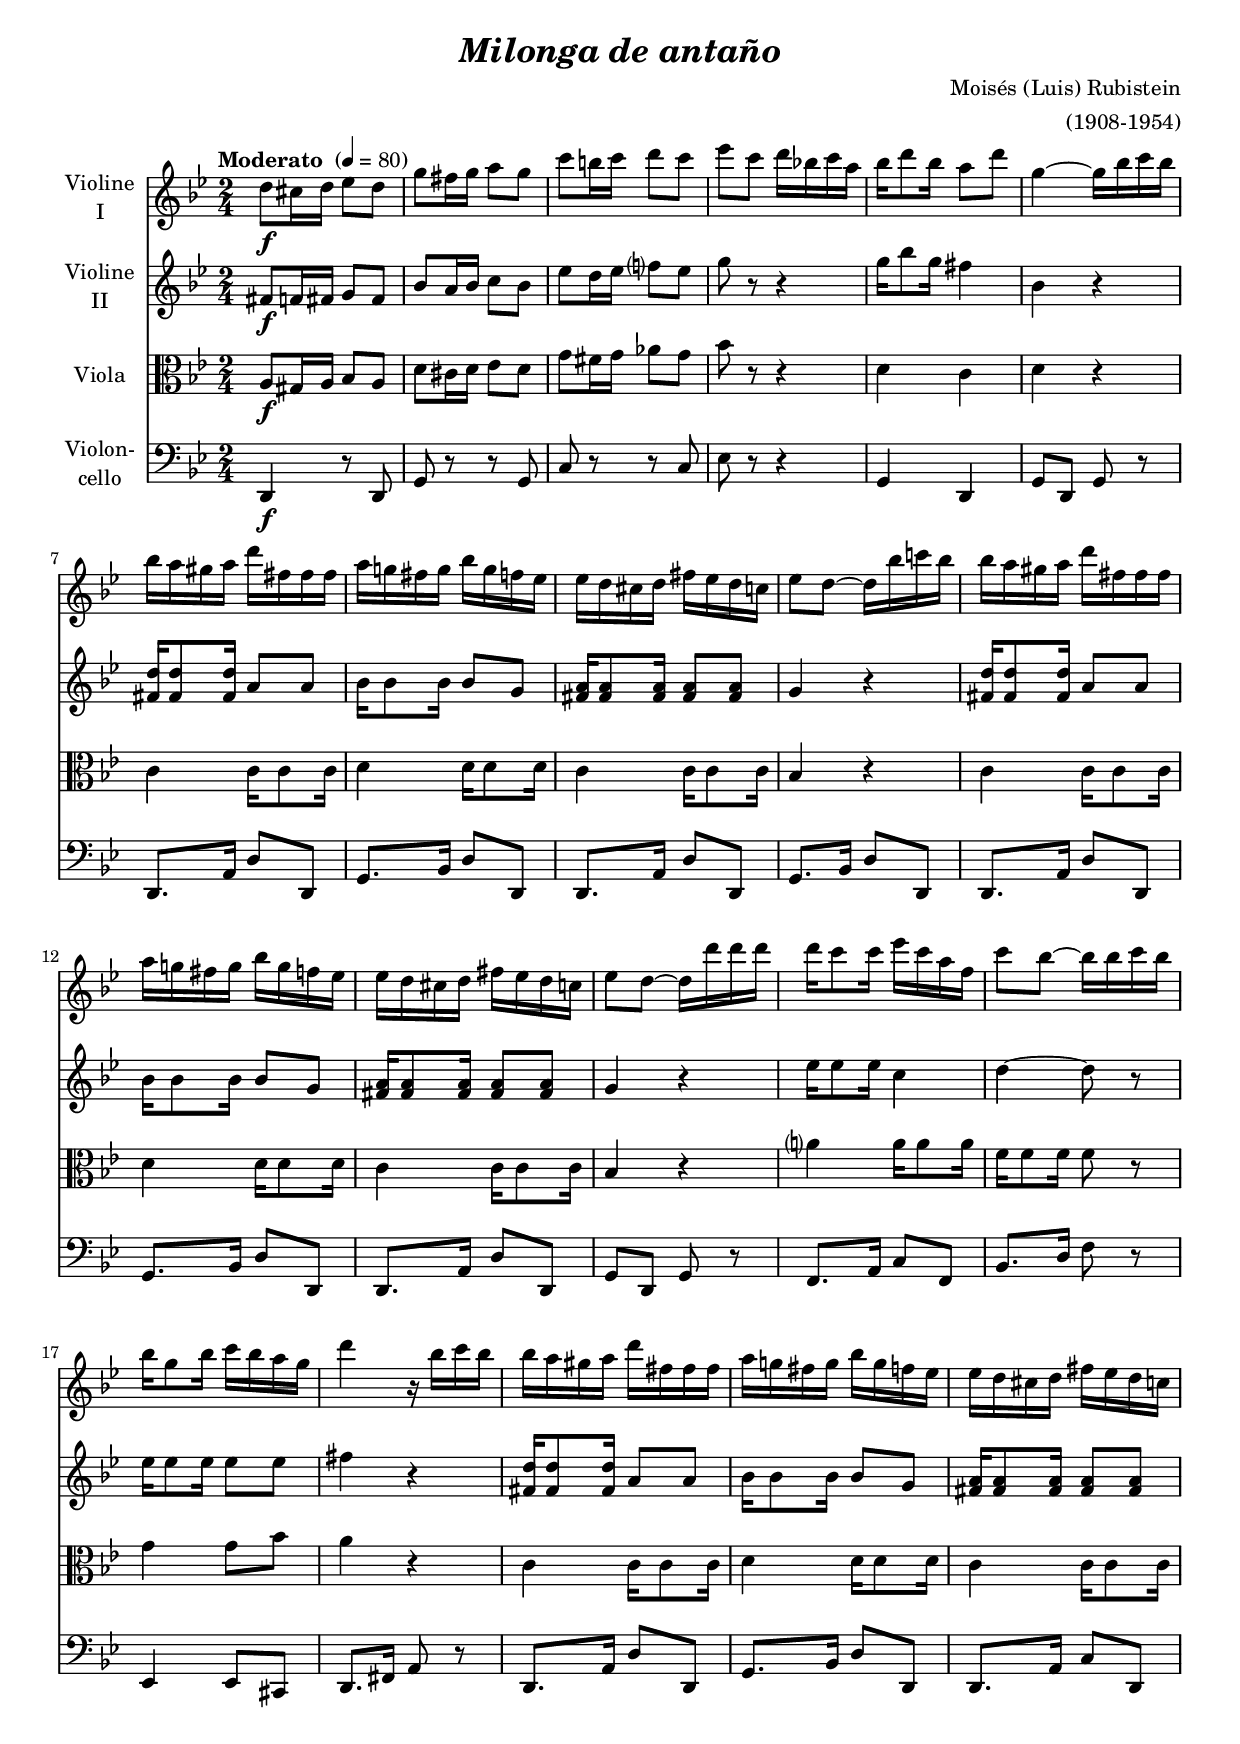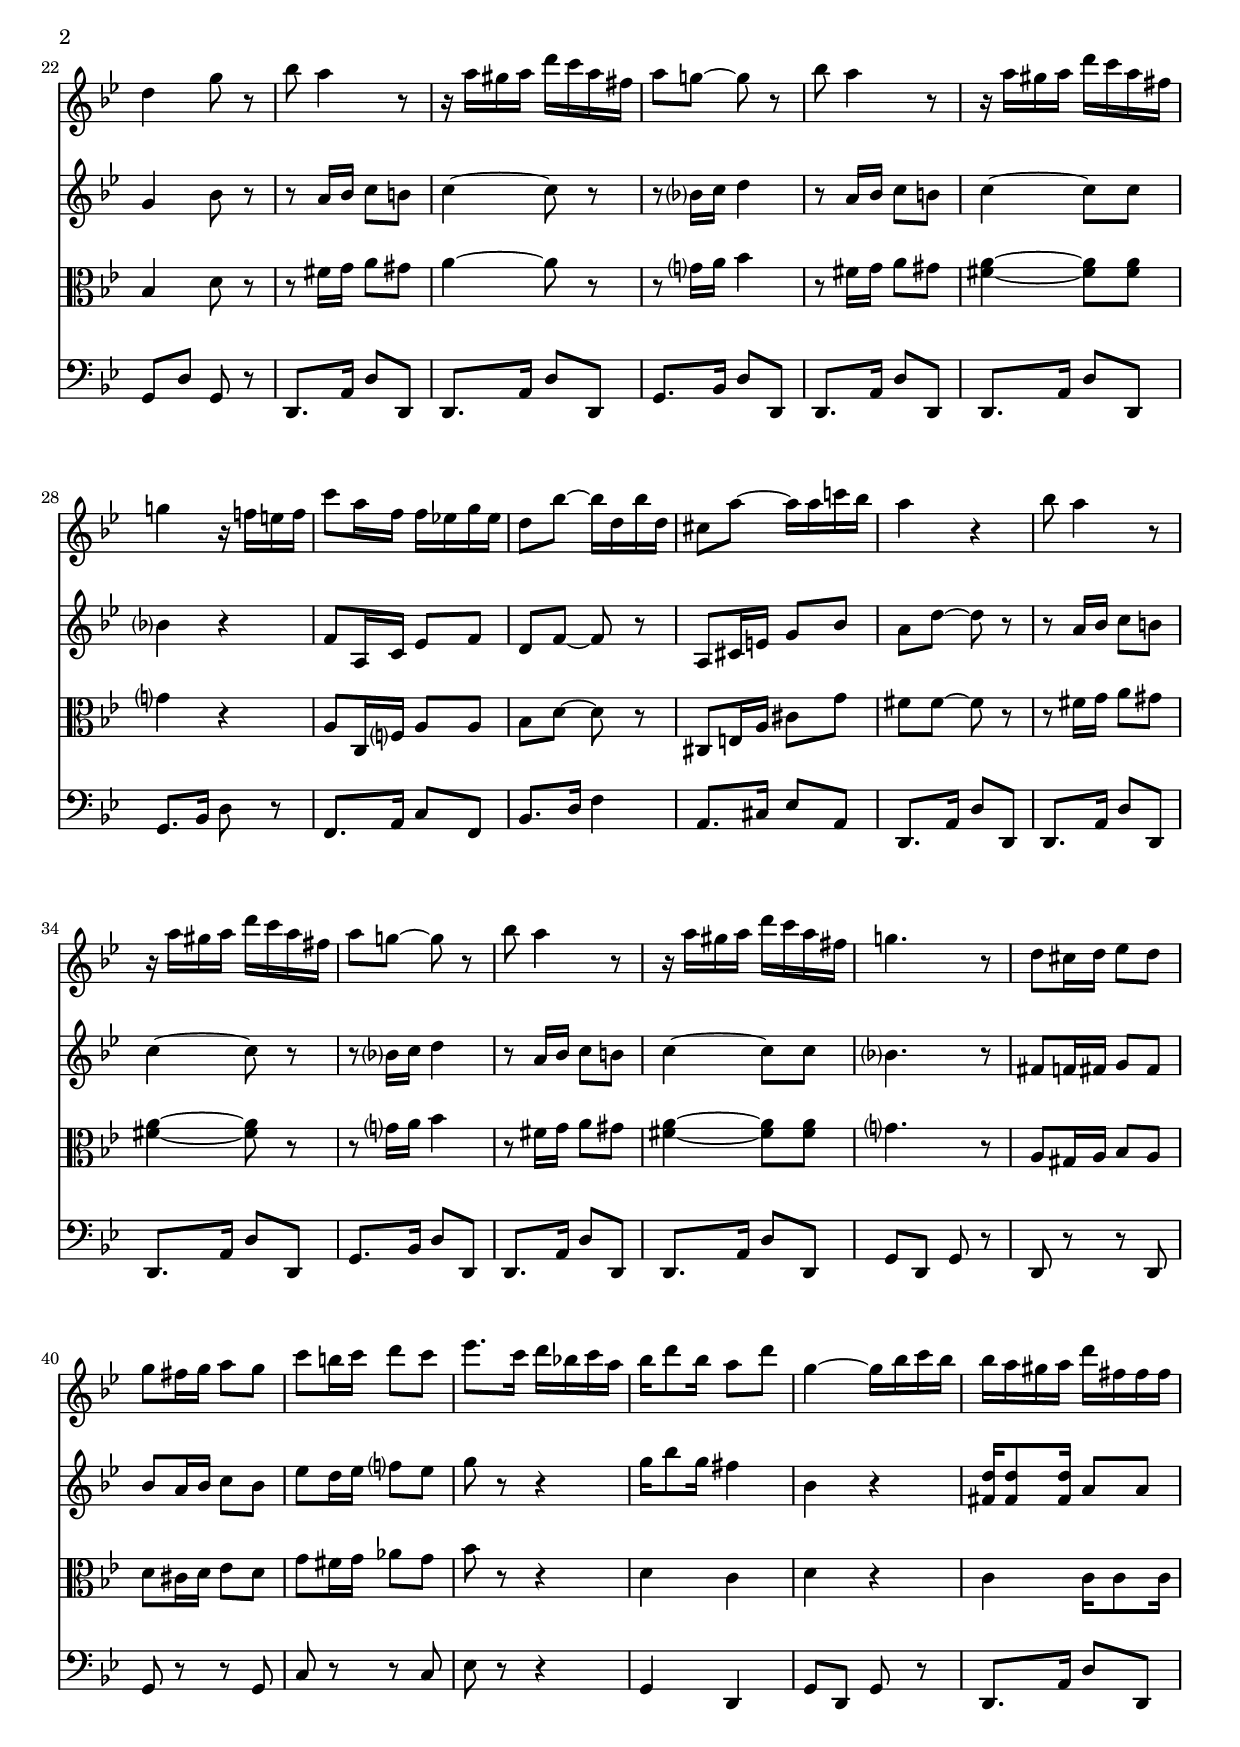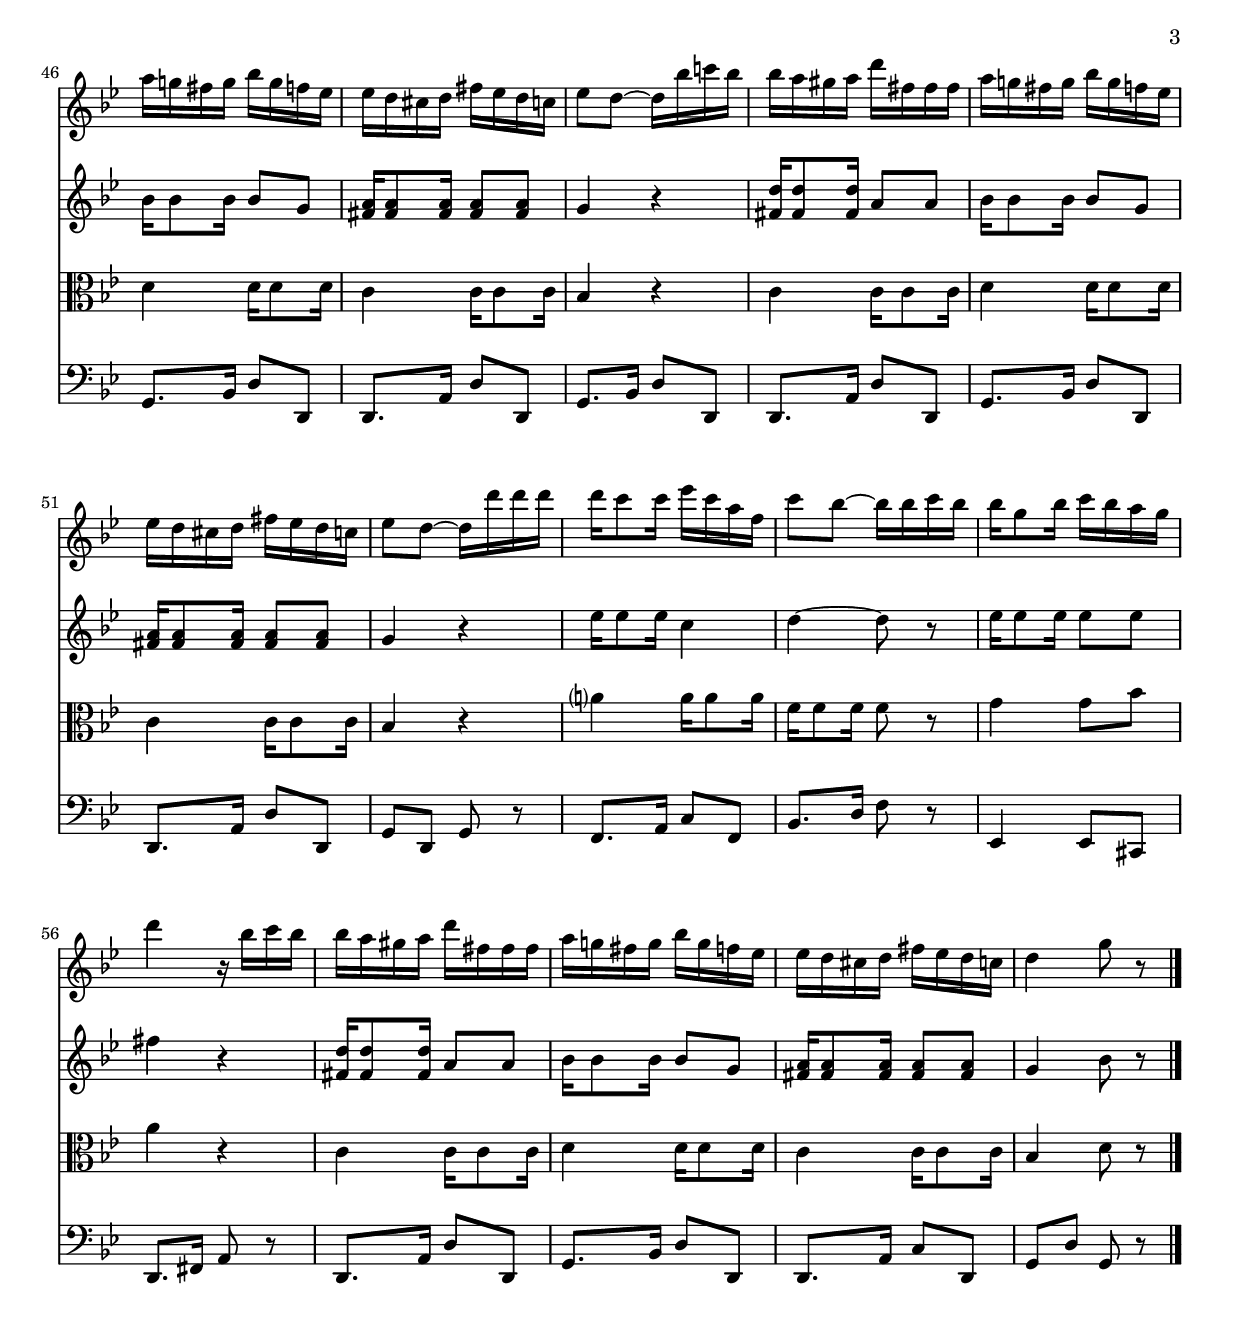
\version "2.14.2"
\include "deutsch.ly"

#(set-global-staff-size 18.5)

\header {
  title     = \markup \bold \italic "Milonga de antaño"
  composer  = "Moisés (Luis) Rubistein"
  arranger  = "(1908-1954)"
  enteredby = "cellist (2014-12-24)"
}

voiceconsts = {
  \key b \major
  \time 2/4
  \tempo "Moderato " 4=80
  \numericTimeSignature
  \compressFullBarRests
  \set tupletSpannerDuration = #(ly:make-moment 1 4)
}

mifl= "oboe"
mist = "string ensemble 1"
miva = "pizzicato strings"
%miba = "bassoon"
miba = "drawbar organ"

va = \relative c'' {
  \voiceconsts

  d8\f cis16 d es8 d
  g fis16 g a8 g
  c h16 c d8 c
  es c d16 b! c a
  b d8 b16 a8 d
  g,4~ g16 b c b

  b a gis a d fis, fis fis
  a g! fis g b g f es
  es d cis d fis es d c
  es8 d~ d16 b' c! b
  b a gis a d fis, fis fis

  a g! fis g b g f es
  es d cis d fis es d c
  es8 d~ d16 d' d d
  d c8 c16 es c a f
  c'8 b~ b16 b c b

  b g8 b16 c b a g
  d'4 r16 b c b
  b a gis a d fis, fis fis
  a g! fis g b g f es
  es d cis d fis es d c

  d4 g8 r
  b a4 r8
  r16 a gis a d c a fis
  a8 g!~ g r
  b a4 r8
  r16 a gis a d c a fis
  g!4 r16 f! e f

  c'8 a16 f f es! g es
  d8 b'~ b16 d, b' d,
  cis8 a'~ a16 a c! b
  a4 r
  b8 a4 r8
  r16 a gis a d c a fis

  a8 g!~ g r
  b a4 r8
  r16 a gis a d c a fis
  g!4. r8
  d cis16 d es8 d
  g fis16 g a8 g
  c h16 c d8 c

  es8. c16 d b! c a
  b d8 b16 a8 d
  g,4~ g16 b c b
  b a gis a d fis, fis fis
  a g! fis g b g f es

  es d cis d fis es d c
  es8 d~ d16 b' c! b
  b a gis a d fis, fis fis
  a g! fis g b g f es
  es d cis d fis es d c

  es8 d~ d16 d' d d
  d c8 c16 es c a f
  c'8 b~ b16 b c b
  b g8 b16 c b a g
  d'4 r16 b c b

  b a gis a d fis, fis fis
  a g! fis g b g f es
  es d cis d fis es d c
  d4 g8 r \bar "|."  
}

vb = \relative c' {
  \voiceconsts

  fis8\f f16 fis g8 fis
  b a16 b c8 b
  es d16 es f?8 es
  g r r4
  g16 b8 g16 fis4
  b, r
  <fis d'>16 <fis d'>8 <fis d'>16 a8 a

  b16 b8 b16 b8 g
  <fis a>16 <fis a>8 <fis a>16 <fis a>8 <fis a>
  g4 r
  <fis d'>16 <fis d'>8 <fis d'>16 a8 a
  b16 b8 b16 b8 g
  <fis a>16 <fis a>8 <fis a>16 <fis a>8 <fis a>
  g4 r
  es'16 es8 es16 c4

  d~ d8 r
  es16 es8 es16 es8 es
  fis4 r
  <fis, d'>16 <fis d'>8 <fis d'>16 a8 a
  b16 b8 b16 b8 g
  <fis a>16 <fis a>8 <fis a>16 <fis a>8 <fis a>
  g4 b8 r
  r a16 b c8 h

  c4~ c8 r
  r b?16 c d4
  r8 a16 b c8 h
  c4~ c8 c
  b?4 r
  f8 a,16 c es8 f
  d f~ f r
  a, cis16 e g8 b

  a d~ d r
  r a16 b c8 h
  c4~ c8 r
  r b?16 c d4
  r8 a16 b c8 h
  c4~ c8 c
  b?4. r8
  fis f16 fis g8 fis

  b a16 b c8 b
  es d16 es f?8 es
  g r r4
  g16 b8 g16 fis4
  b, r
  <fis d'>16 <fis d'>8 <fis d'>16 a8 a
  b16 b8 b16 b8 g
  <fis a>16 <fis a>8 <fis a>16 <fis a>8 <fis a>

  g4 r
  <fis d'>16 <fis d'>8 <fis d'>16 a8 a
  b16 b8 b16 b8 g
  <fis a>16 <fis a>8 <fis a>16 <fis a>8 <fis a>
  g4 r
  es'16 es8 es16 c4
  d~ d8 r

  es16 es8 es16 es8 es
  fis4 r
  <fis, d'>16 <fis d'>8 <fis d'>16 a8 a
  b16 b8 b16 b8 g
  <fis a>16 <fis a>8 <fis a>16 <fis a>8 <fis a>
  g4 b8 r \bar "|."  
}

vc = \relative c' {
  \voiceconsts
  \clef "alto"

  a8\f gis16 a b8 a
  d cis16 d es8 d
  g fis16 g as8 g
  b r r4
  d, c
  d r
  c c16 c8 c16
  d4 d16 d8 d16

  c4 c16 c8 c16
  b4 r
  c c16 c8 c16
  d4 d16 d8 d16
  c4 c16 c8 c16
  b4 r
  a'? a16 a8 a16
  f f8 f16 f8 r
  g4 g8 b

  a4 r
  c, c16 c8 c16
  d4 d16 d8 d16
  c4 c16 c8 c16
  b4 d8 r
  r fis16 g a8 gis
  a4~ a8 r
  r g?16 a b4

  r8 fis16 g a8 gis
  <fis a>4~ <fis a>8 <fis a>
  g?4 r
  a,8 c,16 f? a8 a
  b d~ d r
  cis, e16 a cis8 g'
  fis fis~ fis r
  r fis16 g a8 gis

  <fis a>4~ <fis a>8 r
  r g?16 a b4
  r8 fis16 g a8 gis
  <fis a>4~ <fis a>8 <fis a>
  g?4. r8
  a, gis16 a b8 a
  d cis16 d es8 d
  g fis16 g as8 g

  b r r4
  d, c
  d r
  c c16 c8 c16
  d4 d16 d8 d16
  c4 c16 c8 c16
  b4 r
  c4 c16 c8 c16
  d4 d16 d8 d16

  c4 c16 c8 c16
  b4 r
  a'? a16 a8 a16
  f f8 f16 f8 r
  g4 g8 b

  a4 r
  c, c16 c8 c16
  d4 d16 d8 d16
  c4 c16 c8 c16
  b4 d8 r \bar "|."
  
}

vd = \relative c, {
  \voiceconsts
  \clef "bass"

  d4\f r8 d
  g r r g
  c r r c
  es r r4
  g, d
  g8 d g r
  d8. a'16 d8 d,
  g8. b16 d8 d,

  d8. a'16 d8 d,
  g8. b16 d8 d,
  d8. a'16 d8 d,
  g8. b16 d8 d,
  d8. a'16 d8 d,
  g d g r
  f8. a16 c8 f,
  b8. d16 f8 r

  es,4 es8 cis
  d8. fis16 a8 r
  d,8. a'16 d8 d,
  g8. b16 d8 d,
  d8. a'16 c8 d,
  g d' g, r
  d8. a'16 d8 d,
  d8. a'16 d8 d,

  g8. b16 d8 d,
  d8. a'16 d8 d,
  d8. a'16 d8 d,
  g8. b16 d8 r
  f,8. a16 c8 f,
  b8. d16 f4
  a,8. cis16 es8 a,
  d,8. a'16 d8 d,

  d8. a'16 d8 d,
  d8. a'16 d8 d,
  g8. b16 d8 d,
  d8. a'16 d8 d,
  d8. a'16 d8 d,
  g d g r
  d r r d
  g r r g

  c r r c
  es r r4
  g, d
  g8 d g r
  d8. a'16 d8 d,
  g8. b16 d8 d,
  d8. a'16 d8 d,
  g8. b16 d8 d,

  d8. a'16 d8 d,
  g8. b16 d8 d,
  d8. a'16 d8 d,
  g d g r
  f8. a16 c8 f,
  b8. d16 f8 r

  es,4 es8 cis
  d8. fis16 a8 r
  d,8. a'16 d8 d,
  g8. b16 d8 d,
  d8. a'16 c8 d,
  g d' g, r \bar "|."
}


music = <<
      \new Staff {
        \set Staff.midiInstrument = \mist
        \set Staff.instrumentName = \markup \center-column { "Violine" "I" }
        \transpose b b { \va }
      }

      \new Staff {
        \set Staff.midiInstrument = \mist
        \set Staff.instrumentName = \markup \center-column { "Violine" "II" }
        \transpose b b { \vb }
      }

      \new Staff {
        \set Staff.midiInstrument = \mist
        \set Staff.instrumentName = \markup \center-column { "Viola" }
        \transpose b b { \vc }
      }

      \new Staff {
        \set Staff.midiInstrument = \miba
        \set Staff.instrumentName = \markup \center-column { "Violon-" "cello" }
        \transpose b b { \vd }
      }
>>

\book {
  \score {
   \music
    \layout {}
  }

  \score {
    \unfoldRepeats \music

    \midi {
      \context {
        \Score
      }
    }
  }
}
